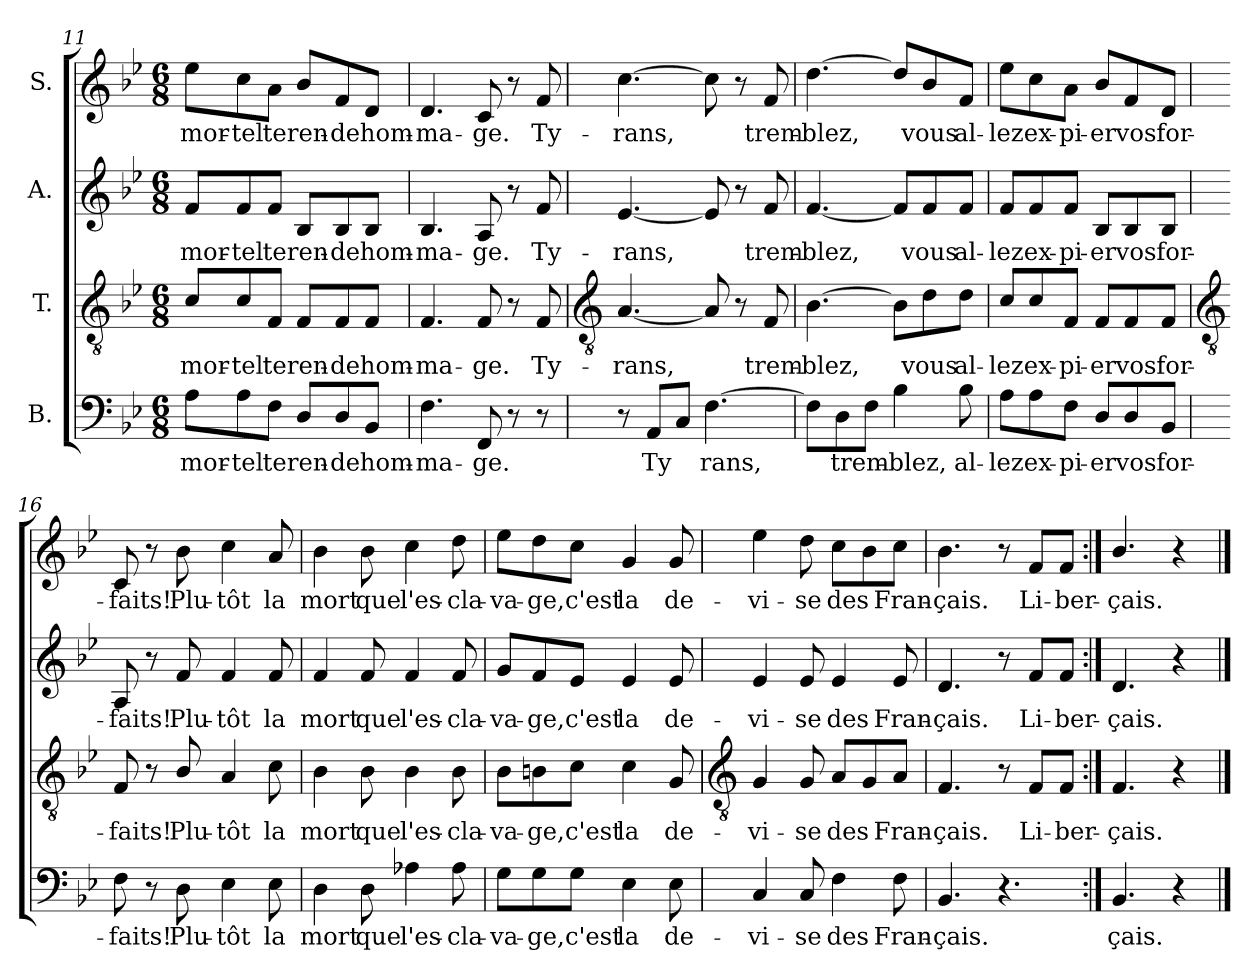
**kern	**text	**kern	**text	**kern	**text	**kern	**text
*part4	*part4	*part3	*part3	*part2	*part2	*part1	*part1
*staff4	*staff4	*staff3	*staff3	*staff2	*staff2	*staff1	*staff1
*I"B.	*	*I"T.	*	*I"A.	*	*I"S.	*
*clefF4	*	*clefGv2	*	*clefG2	*	*clefG2	*
*k[b-e-]	*	*k[b-e-]	*	*k[b-e-]	*	*k[b-e-]	*
*B-:	*	*B-:	*	*B-:	*	*B-:	*
*M6/8	*	*M6/8	*	*M6/8	*	*M6/8	*
=11	=11	=11	=11	=11	=11	=11	=11
!	!LO:LY:b	!	!LO:LY:b	!	!LO:LY:b	!	!LO:LY:b
8AL	mor-	8cL	mor-	8fL	mor-	8ee-L	mor-
!	!LO:LY:b	!	!LO:LY:b	!	!LO:LY:b	!	!LO:LY:b
8A	-tel	8c	-tel	8f	-tel	8cc	-tel
!	!LO:LY:b	!	!LO:LY:b	!	!LO:LY:b	!	!LO:LY:b
8FJ	te	8FJ	te	8fJ	te	8aJ	te
!	!LO:LY:b	!	!LO:LY:b	!	!LO:LY:b	!	!LO:LY:b
8DL	ren-	8FL	ren-	8B-L	ren-	8b-L	ren-
!	!LO:LY:b	!	!LO:LY:b	!	!LO:LY:b	!	!LO:LY:b
8D	-de	8F	-de	8B-	-de	8f	-de
!	!LO:LY:b	!	!LO:LY:b	!	!LO:LY:b	!	!LO:LY:b
8BB-J	hom-	8FJ	hom-	8B-J	hom-	8dJ	hom-
=12	=12	=12	=12	=12	=12	=12	=12
!	!LO:LY:b	!	!LO:LY:b	!	!LO:LY:b	!	!LO:LY:b
4.F	-ma-	4.F	-ma-	4.B-	-ma-	4.d	-ma-
!	!LO:LY:b	!	!LO:LY:b	!	!LO:LY:b	!	!LO:LY:b
8FF	-ge.	8F	-ge.	8A	-ge.	8c	-ge.
8r	.	8r	.	8r	.	8r	.
!	!	!	!LO:LY:b	!	!LO:LY:b	!	!LO:LY:b
8r	.	8F	Ty-	8f	Ty-	8f	Ty-
!!LO:LB:g=z
=13	=13	=13	=13	=13	=13	=13	=13
*	*	*clefGv2	*	*	*	*	*
!	!	!	!LO:LY:b	!	!LO:LY:b	!	!LO:LY:b
8r	.	[4.A	-rans,	[4.e-	-rans,	[4.cc	-rans,
!	!LO:LY:b	!	!	!	!	!	!
8AAL	Ty	.	.	.	.	.	.
8CJ	.	.	.	.	.	.	.
!	!LO:LY:b	!	!	!	!	!	!
[4.F	rans,	8A]	.	8e-]	.	8cc]	.
.	.	8r	.	8r	.	8r	.
!	!	!	!LO:LY:b	!	!LO:LY:b	!	!LO:LY:b
.	.	8F	trem-	8f	trem-	8f	trem-
=14	=14	=14	=14	=14	=14	=14	=14
!	!	!	!LO:LY:b	!	!LO:LY:b	!	!LO:LY:b
8FL]	.	[4.B-	-blez,	[4.f	-blez,	[4.dd	-blez,
!	!LO:LY:b	!	!	!	!	!	!
8D	trem-	.	.	.	.	.	.
8FJ	.	.	.	.	.	.	.
!	!LO:LY:b	!	!	!	!	!	!
4B-	-blez,	8B-L]	.	8fL]	.	8ddL]	.
!	!	!	!LO:LY:b	!	!LO:LY:b	!	!LO:LY:b
.	.	8d	vous	8f	vous	8b-	vous
!	!LO:LY:b	!	!LO:LY:b	!	!LO:LY:b	!	!LO:LY:b
8B-	al-	8dJ	al-	8fJ	al-	8fJ	al-
=15	=15	=15	=15	=15	=15	=15	=15
!	!LO:LY:b	!	!LO:LY:b	!	!LO:LY:b	!	!LO:LY:b
8AL	-lez	8cL	-lez	8fL	-lez	8ee-L	-lez
!	!LO:LY:b	!	!LO:LY:b	!	!LO:LY:b	!	!LO:LY:b
8A	ex-	8c	ex-	8f	ex-	8cc	ex-
!	!LO:LY:b	!	!LO:LY:b	!	!LO:LY:b	!	!LO:LY:b
8FJ	-pi-	8FJ	-pi-	8fJ	-pi-	8aJ	-pi-
!	!LO:LY:b	!	!LO:LY:b	!	!LO:LY:b	!	!LO:LY:b
8DL	-er	8FL	-er	8B-L	-er	8b-L	-er
!	!LO:LY:b	!	!LO:LY:b	!	!LO:LY:b	!	!LO:LY:b
8D	vos	8F	vos	8B-	vos	8f	vos
!	!LO:LY:b	!	!LO:LY:b	!	!LO:LY:b	!	!LO:LY:b
8BB-J	for-	8FJ	for-	8B-J	for-	8dJ	for-
!!LO:LB:g=z
=16	=16	=16	=16	=16	=16	=16	=16
*	*	*clefGv2	*	*	*	*	*
!	!LO:LY:b	!	!LO:LY:b	!	!LO:LY:b	!	!LO:LY:b
8F	-faits!	8F	-faits!	8A	-faits!	8c	-faits!
8r	.	8r	.	8r	.	8r	.
!	!LO:LY:b	!	!LO:LY:b	!	!LO:LY:b	!	!LO:LY:b
8D	Plu-	8B-/	Plu-	8f	Plu-	8b-	Plu-
!	!LO:LY:b	!	!LO:LY:b	!	!LO:LY:b	!	!LO:LY:b
4E-	-tôt	4A	-tôt	4f	-tôt	4cc	-tôt
!	!LO:LY:b	!	!LO:LY:b	!	!LO:LY:b	!	!LO:LY:b
8E-	la	8c	la	8f	la	8a	la
=17	=17	=17	=17	=17	=17	=17	=17
!	!LO:LY:b	!	!LO:LY:b	!	!LO:LY:b	!	!LO:LY:b
4D	mort	4B-	mort	4f	mort	4b-	mort
!	!LO:LY:b	!	!LO:LY:b	!	!LO:LY:b	!	!LO:LY:b
8D	que	8B-	que	8f	que	8b-	que
!	!LO:LY:b	!	!LO:LY:b	!	!LO:LY:b	!	!LO:LY:b
4A-X	l'es-	4B-	l'es-	4f	l'es-	4cc	l'es-
!	!LO:LY:b	!	!LO:LY:b	!	!LO:LY:b	!	!LO:LY:b
8A-	-cla-	8B-	-cla-	8f	-cla-	8dd	-cla-
=18	=18	=18	=18	=18	=18	=18	=18
!	!LO:LY:b	!	!LO:LY:b	!	!LO:LY:b	!	!LO:LY:b
8GL	-va-	8B-L	-va-	8gL	-va-	8ee-L	-va-
!	!LO:LY:b	!	!LO:LY:b	!	!LO:LY:b	!	!LO:LY:b
8G	-ge,	8Bn	-ge,	8f	-ge,	8dd	-ge,
!	!LO:LY:b	!	!LO:LY:b	!	!LO:LY:b	!	!LO:LY:b
8GJ	c'est	8cJ	c'est	8e-J	c'est	8ccJ	c'est
!	!LO:LY:b	!	!LO:LY:b	!	!LO:LY:b	!	!LO:LY:b
4E-	la	4c	la	4e-	la	4g	la
!	!LO:LY:b	!	!LO:LY:b	!	!LO:LY:b	!	!LO:LY:b
8E-	de-	8G	de-	8e-	de-	8g	de-
!!LO:LB:g=z
=19	=19	=19	=19	=19	=19	=19	=19
*	*	*clefGv2	*	*	*	*	*
!	!LO:LY:b	!	!LO:LY:b	!	!LO:LY:b	!	!LO:LY:b
4C	-vi-	4G	-vi-	4e-	-vi-	4ee-	-vi-
!	!LO:LY:b	!	!LO:LY:b	!	!LO:LY:b	!	!LO:LY:b
8C	-se	8G	-se	8e-	-se	8dd	-se
!	!LO:LY:b	!	!LO:LY:b	!	!LO:LY:b	!	!LO:LY:b
4F	des	8AL	des	4e-	des	8ccL	des
.	.	8G	.	.	.	8b-	.
!	!LO:LY:b	!	!LO:LY:b	!	!LO:LY:b	!	!LO:LY:b
8F	Fran-	8AJ	Fran-	8e-	Fran-	8ccJ	Fran-
=20	=20	=20	=20	=20	=20	=20	=20
!	!LO:LY:b	!	!LO:LY:b	!	!LO:LY:b	!	!LO:LY:b
4.BB-	-çais.	4.F	-çais.	4.d	-çais.	4.b-	-çais.
4.r	.	8r	.	8r	.	8r	.
!	!	!	!LO:LY:b	!	!LO:LY:b	!	!LO:LY:b
.	.	8FL	Li-	8fL	Li-	8fL	Li-
!	!	!	!LO:LY:b	!	!LO:LY:b	!	!LO:LY:b
.	.	8FJ	-ber-	8fJ	-ber-	8fJ	-ber-
=21:|!	=21:|!	=21:|!	=21:|!	=21:|!	=21:|!	=21:|!	=21:|!
!	!LO:LY:b	!	!LO:LY:b	!	!LO:LY:b	!	!LO:LY:b
4.BB-	çais.	4.F	çais.	4.d	çais.	4.b-/	çais.
4r	.	4r	.	4r	.	4r	.
==	==	==	==	==	==	==	==
*-	*-	*-	*-	*-	*-	*-	*-
